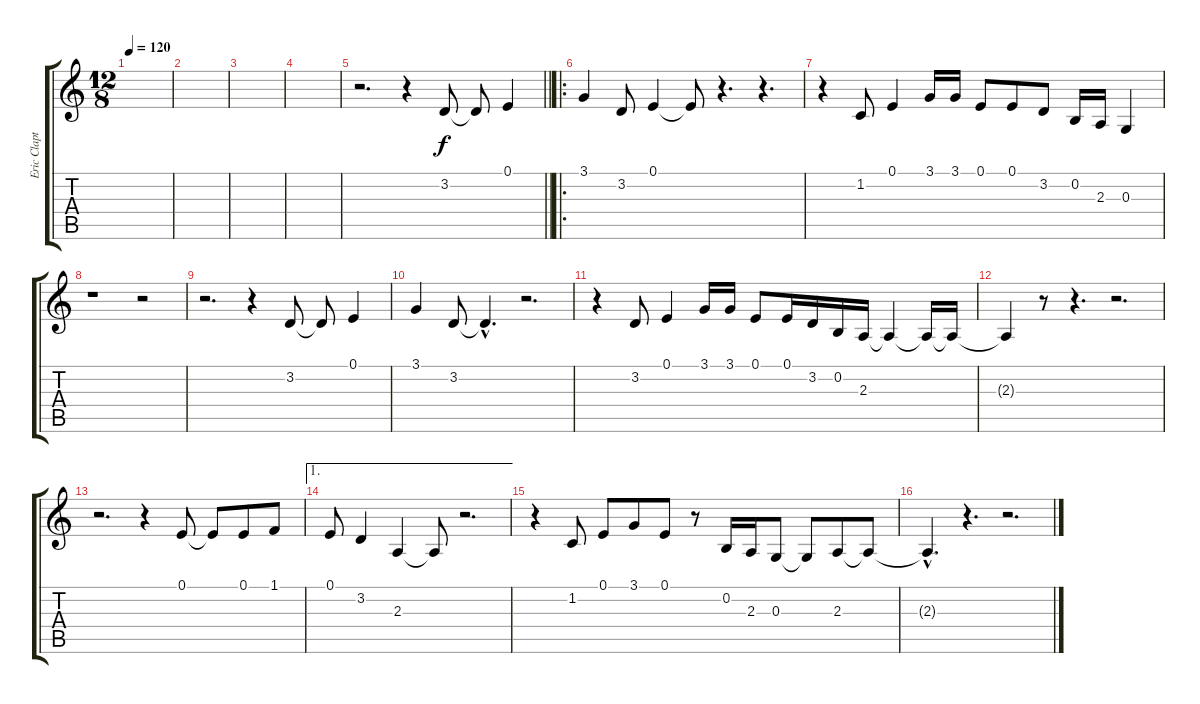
\track ("Eric Clapton Voice" "Eric Clapt") {instrument harmonica}
\staff {score tabs}
\tuning (E4 B3 G3 D3 A2 E2) {hide}
\ts (12 8)
\tempo 120
\clef g2
\ks c
|
|
|
|
\barLineRight lightlight
r.2{d} r.4 3.2.8 3.2{t}.8 0.1.4 |
\ro
3.1.4 3.2.8 0.1.4 0.1{t}.8 r.4{d} r.4{d} |
r.4 1.2.8 0.1.4 3.1.16 3.1.16 0.1.8 0.1.8 3.2.8 0.2.16 2.3.16 0.3.4 |
r.1 r.2 |
r.2{d} r.4 3.2.8 3.2{t}.8 0.1.4 |
3.1.4 3.2.8 3.2{hac t}.4{d} r.2{d} |
r.4 3.2.8 0.1.4 3.1.16 3.1.16 0.1.8 0.1.16 3.2.16 0.2.16 2.3.16 2.3{t}.4 2.3{t}.16 2.3{t}.16 |
2.3{t}.4 r.8 r.4{d} r.2{d} |
r.2{d} r.4 0.1.8 0.1{t}.8 0.1.8 1.1.8 |
\ae 1
0.1.8 3.2.4 2.3.4 2.3{t}.8 r.2{d} |
r.4 1.2.8 0.1.8 3.1.8 0.1.8 r.8 0.2.16 2.3.16 0.3.8 0.3{t}.8 2.3.8 2.3{t}.8 |
2.3{hac t}.4{d} r.4{d} r.2{d}
